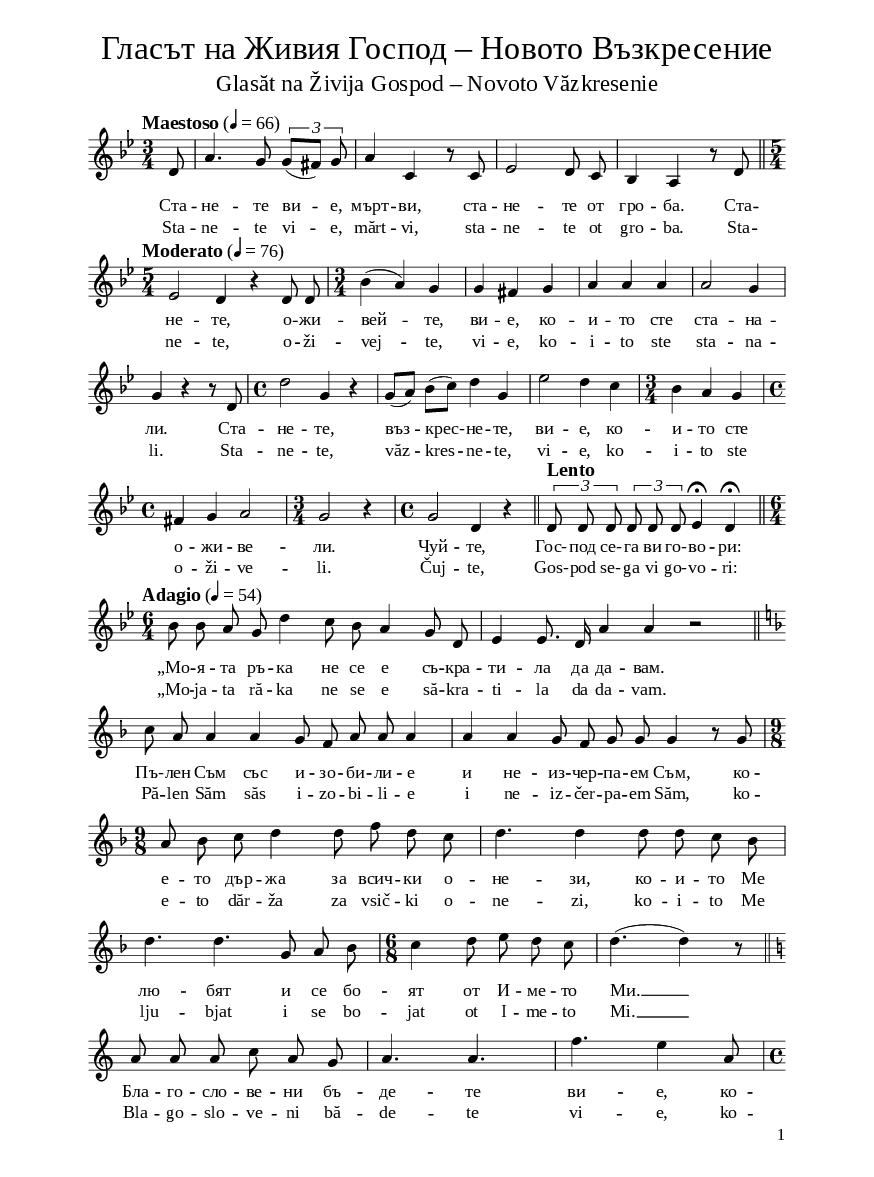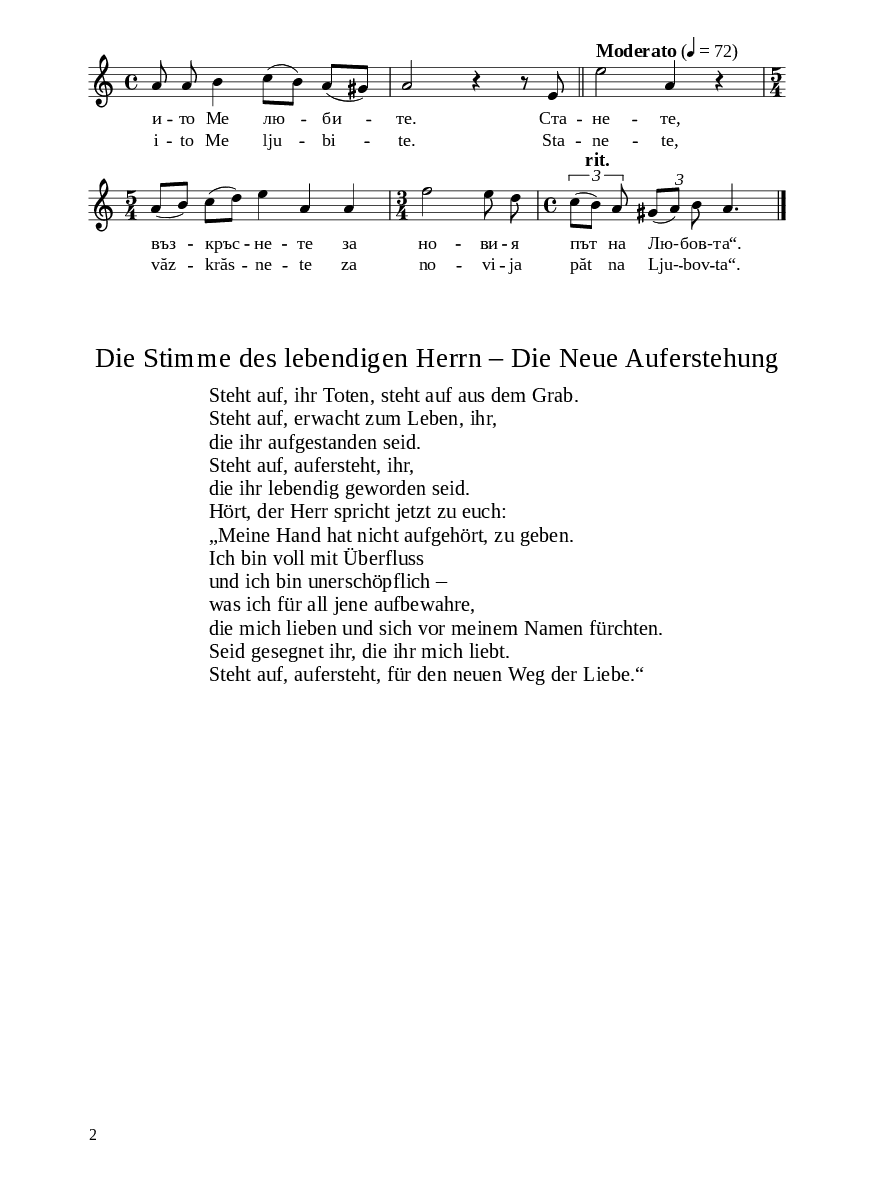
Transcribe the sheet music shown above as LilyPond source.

\version "2.24.4"

% include paper part and global functions
\include "include/globals.ily"

\bookpart {
  \label #'ref190
  \tocItem \markup "Гласът на Живия Господ – Glasăt na Živija Gospod"
  \include "include/bookpart-paper.ily"
  \score {
    \include "include/score-layout.ily"

    \new Voice \absolute {
      \clef treble
      \key g \minor
      \time 3/4
      \tempoFunc "Maestoso" 4 "66"

      \partial 8
      d'8 | % 2
      a'4. g'8 \tuplet 3/2 {
        g'8 ( [ fis'8 ])  g'8
      }
      | % 3
      a'4 c'4 r8 c'8 | % 4
      es'2 \autoBeamOff d'8 c'8  | % 5
      bes4 a4 r8 d'8 \bar "||" \break | % 6
      \time 5/4  | % 6
      \tempoFunc "Moderato" 4 "76"
      es'2 d'4 r4 d'8 d'8 | % 7
      \time 3/4  | % 7
      bes'4 ( a'4 ) g'4 | % 8
      g'4 fis'4 g'4 | % 9
      a'4 a'4 a'4 |
      a'2 g'4 \break  | % 11
      g'4 r4 r8 d'8 | % 12
      \time 4/4  | % 12
      d''2 g'4 r4| % 13
      g'8 ( [ a'8 ) ]  bes'8 ( [  c''8 )
      ]  d''4 g'4 |  % 14
      es''2  d''4  c''4 | % 15
      \time 3/4  | % 15
      bes'4 a'4 g'4 \break | % 16
      \time 4/4  | % 16
      fis'4 g'4 a'2 | % 17
      \time 3/4  | % 17
      g'2 r4 | % 18
      \time 4/4  | % 18
      g'2 d'4 r4 \bar "||"
      \autoBeamOff
      \tempo "Lento"
      \times 2/3  {
        d'8  d'8 d'8
      }
      \times 2/3  {
        d'8 d'8 d'8
      }
      es'4 ^\fermata d'4 ^\fermata \bar "||"
      \break |
      \tempoFunc "Adagio" 4 "54"
      \time 6/4
      bes'8  bes'8 a'8 g'8
      d''4  c''8  bes'8  % 21
      a'4 g'8 d'8 | es'4 es'8. d'16 a'4 a'4 r2 \break \bar "||" | % 23

      \key f \major
      c''8 a'8 a'4 a'4  g'8 f'8 a'8 a'8 a'4 | % 25
      a'4 a'4 g'8 f'8 g'8 g'8 g'4 r8 g'8 | \break  % 27
      \time 9/8
      \autoBeamOff
      a'8  bes'8  c''8  d''4
      d''8 f''8  d''8  c''8 | d''4.
      d''4  d''8
      d''8  c''8  bes'8 | \break
      d''4.
      d''4. g'8 a'8  bes'8 |
      \time 6/8
      c''4  d''8 e''8  d''8  c''8 |  d''4. (d''4) r8 | \bar "||" \break
      \key a \minor
      \autoBeamOff a'8 a'8 a'8 c''8 a'8 g'8 | a'4. a'4. |
      f''4.  e''4 a'8  | \break
      \time 4/4  | % 35
      a'8 a'8  b'4  c''8 ( [
      b'8 ) ]
      a'8 ( [ gis'8 ) ] | % 36
      a'2 r4 r8 e'8 \bar "||"
      | % 37
      | % 37
      \tempoFunc "Moderato" 4 "72"
      e''2 a'4 r4 |  \break  % 38

      \autoBeamOn

      \time 5/4 a'8 (  [ b'8] )   c''8 (  [ d''8] )  e''4 a'4  a'4 |
      \time 3/4
      f''2  \autoBeamOff e''8  d''8 |
      \time 4/4
      \tweak direction #up \times 2/3 {
        \once \override Slur.positions = #'(1 . 1)
        \tempo "         rit." c''8   ( [  b'8 ) ]  a'8
      }
      \once \omit TupletBracket \times 2/3 {
        gis'8 ( [  a'8
        ) ] b'8
      }
      a'4.
      \bar "|."

    }

    \addlyrics {
      Ста -- не -- те ви -- е, мърт --
      ви, ста -- не -- те от гро -- ба.
      Ста -- не -- те, о -- жи -- вей --
      те, ви -- е, ко -- и -- то сте ста --
      на -- ли. Ста -- не -- те, въз --
      "крес-" -- не -- те, ви -- е, ко -- и
      -- то сте о -- жи -- ве -- ли. Чуй --
      те, "Гос-" -- под "се-" -- га ви "го-" --
      во -- ри: „Мо -- я -- та ръ -- ка
      не се е съ -- кра -- ти -- ла да
      да -- вам. "Пъ-" -- лен Съм със и --
      зо -- би -- ли -- е и не -- из -- чер
      -- па -- ем Съм, ко -- е -- то дър --
      жа за всич -- ки о -- не -- зи, ко
      -- и -- то Ме лю -- бят и се бо --
      ят от И -- ме -- то Ми. __ Бла -- го --
      сло -- ве -- ни бъ -- де -- те ви --
      е, ко -- и -- то Ме лю -- би
      -- те. Ста -- не -- те, въз --
      кръс -- не -- те за но -- ви -- я
      път на "Лю-" -- "бов-" -- та“.}

      \addlyrics {
        Sta -- ne -- te vi -- e, mărt --
        vi, sta -- ne -- te ot gro -- ba.
        Sta -- ne -- te, o -- ži -- vej --
        te, vi -- e, ko -- i -- to ste sta --
        na -- li. Sta -- ne -- te, văz --
        kres -- ne -- te, vi -- e, ko -- i
        -- to ste o -- ži -- ve -- li. Čuj --
        te, "Gos-" -- pod "se-" -- ga vi "go-" --
        vo -- ri: „Mo -- ja -- ta ră -- ka
        ne se e să -- kra -- ti -- la da
        da -- vam. Pă -- len Săm săs i --
        zo -- bi -- li -- e i ne -- iz -- čer
        -- pa -- em Săm, ko -- e -- to dăr --
        ža za vsič -- ki o -- ne -- zi, ko
        -- i -- to Me lju -- bjat i se bo --
        jat ot I -- me -- to Mi. __ Bla -- go --
        slo -- ve -- ni bă -- de -- te vi --
        e, ko -- i -- to Me lju -- bi
        -- te. Sta -- ne -- te, văz --
        krăs -- ne -- te za no -- vi -- ja
        păt na "Lju-" -- bov -- ta“.}

        \header {
          title = \titleFunc "Гласът на Живия Господ – Новото Възкресение" "Glasăt na Živija Gospod – Novoto Văzkresenie"
        }

        \midi{}

      } % score

      \markup \vspace #3
      % include foreign translation(s) of the song
      \version "2.24.4"

\markup \fill-line { \fontsize #deTitleFontSize "Die Stimme des lebendigen Herrn – Die Neue Auferstehung" }
\markup \null
\markup \null
\markup \abs-fontsize #10 {
\hspace #15
 \override #`(baseline-skip . ,deCoupletBaselineSkip)

\column {

 \line { " "Steht auf, ihr Toten, steht auf aus dem Grab.}

 \line { " "Steht auf, erwacht zum Leben, ihr, }

 \line { " "die ihr aufgestanden seid.}

 \line { " "Steht auf, aufersteht, ihr,}

 \line { " "die ihr lebendig geworden seid.}

 \line { " "Hört, der Herr spricht jetzt zu euch:}

 \line { " "„Meine Hand hat nicht aufgehört, zu geben.}

 \line { " "Ich bin voll mit Überfluss}

 \line { " "und ich bin unerschöpflich   –  }

 \line { " " was ich für all jene aufbewahre,}

 \line { " "die mich lieben und sich vor meinem Namen fürchten.}

 \line { " "Seid gesegnet ihr, die ihr mich liebt.}

 \line { " "Steht auf, aufersteht, für den neuen Weg der Liebe.“}


}
}

    } % bookpart

    % Più mosso
    %
